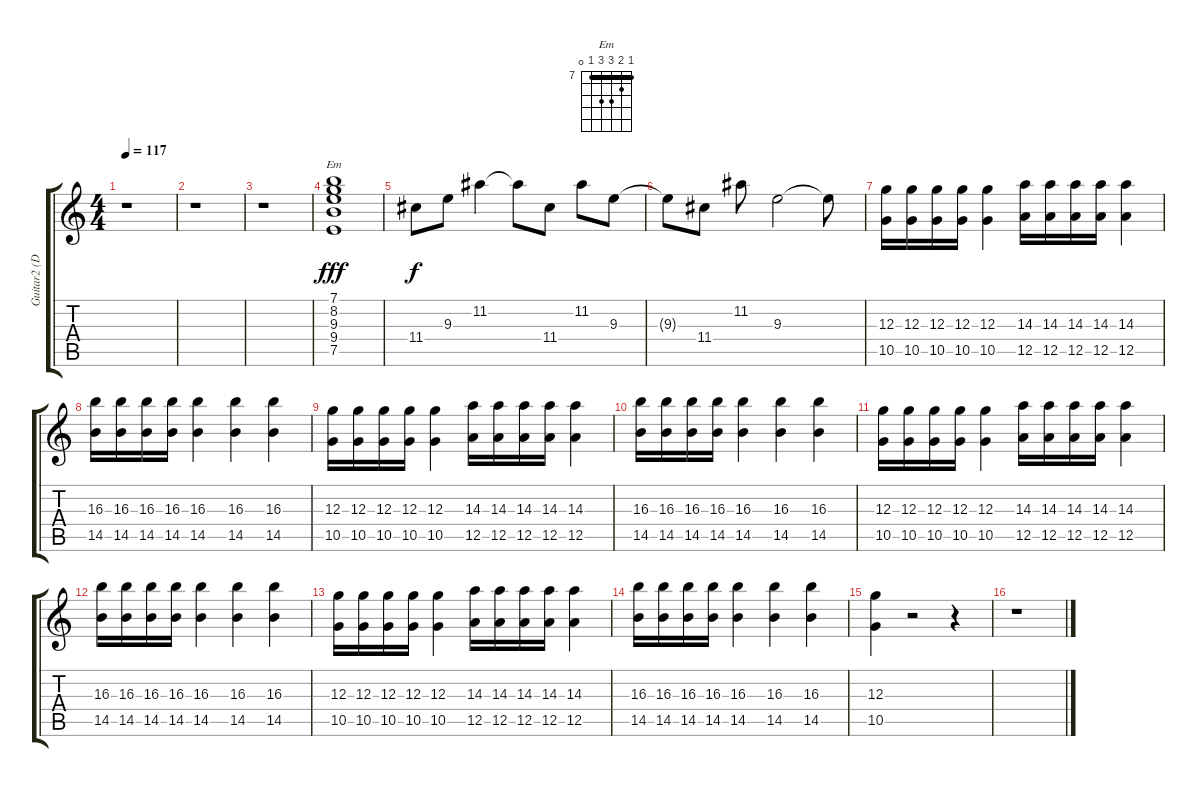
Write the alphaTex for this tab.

\track ("Guitar2 (Distortion)" "Guitar2 (D") {instrument distortionguitar}
\staff {score tabs}
\tuning (E4 B3 G3 D3 A2 E2) {hide}
\chord ("Em" 7 8 9 9 7 0) {firstfret 7 barre 7}
\ts (4 4)
\tempo 117
\clef g2
\ks c
r.1{dy f} |
r.1 |
r.1 |
(7.1 8.2 9.3 9.4 7.5).1{ch "Em" dy fff} |
11.4.8{dy f} 9.3.8 11.2.4 11.2{t}.8 11.4.8 11.2.8 9.3.8 |
9.3{t}.8 11.4.8 11.2.8 9.3.2 9.3{t}.8 |
(12.3 10.5).16 (12.3 10.5).16 (12.3 10.5).16 (12.3 10.5).16 (12.3 10.5).4 (14.3 12.5).16 (14.3 12.5).16 (14.3 12.5).16 (14.3 12.5).16 (14.3 12.5).4 |
(16.3 14.5).16 (16.3 14.5).16 (16.3 14.5).16 (16.3 14.5).16 (16.3 14.5).4 (16.3 14.5).4 (16.3 14.5).4 |
(12.3 10.5).16 (12.3 10.5).16 (12.3 10.5).16 (12.3 10.5).16 (12.3 10.5).4 (14.3 12.5).16 (14.3 12.5).16 (14.3 12.5).16 (14.3 12.5).16 (14.3 12.5).4 |
(16.3 14.5).16 (16.3 14.5).16 (16.3 14.5).16 (16.3 14.5).16 (16.3 14.5).4 (16.3 14.5).4 (16.3 14.5).4 |
(12.3 10.5).16 (12.3 10.5).16 (12.3 10.5).16 (12.3 10.5).16 (12.3 10.5).4 (14.3 12.5).16 (14.3 12.5).16 (14.3 12.5).16 (14.3 12.5).16 (14.3 12.5).4 |
(16.3 14.5).16 (16.3 14.5).16 (16.3 14.5).16 (16.3 14.5).16 (16.3 14.5).4 (16.3 14.5).4 (16.3 14.5).4 |
(12.3 10.5).16 (12.3 10.5).16 (12.3 10.5).16 (12.3 10.5).16 (12.3 10.5).4 (14.3 12.5).16 (14.3 12.5).16 (14.3 12.5).16 (14.3 12.5).16 (14.3 12.5).4 |
(16.3 14.5).16 (16.3 14.5).16 (16.3 14.5).16 (16.3 14.5).16 (16.3 14.5).4 (16.3 14.5).4 (16.3 14.5).4 |
(12.3 10.5).4 r.2 r.4 |
r.1
